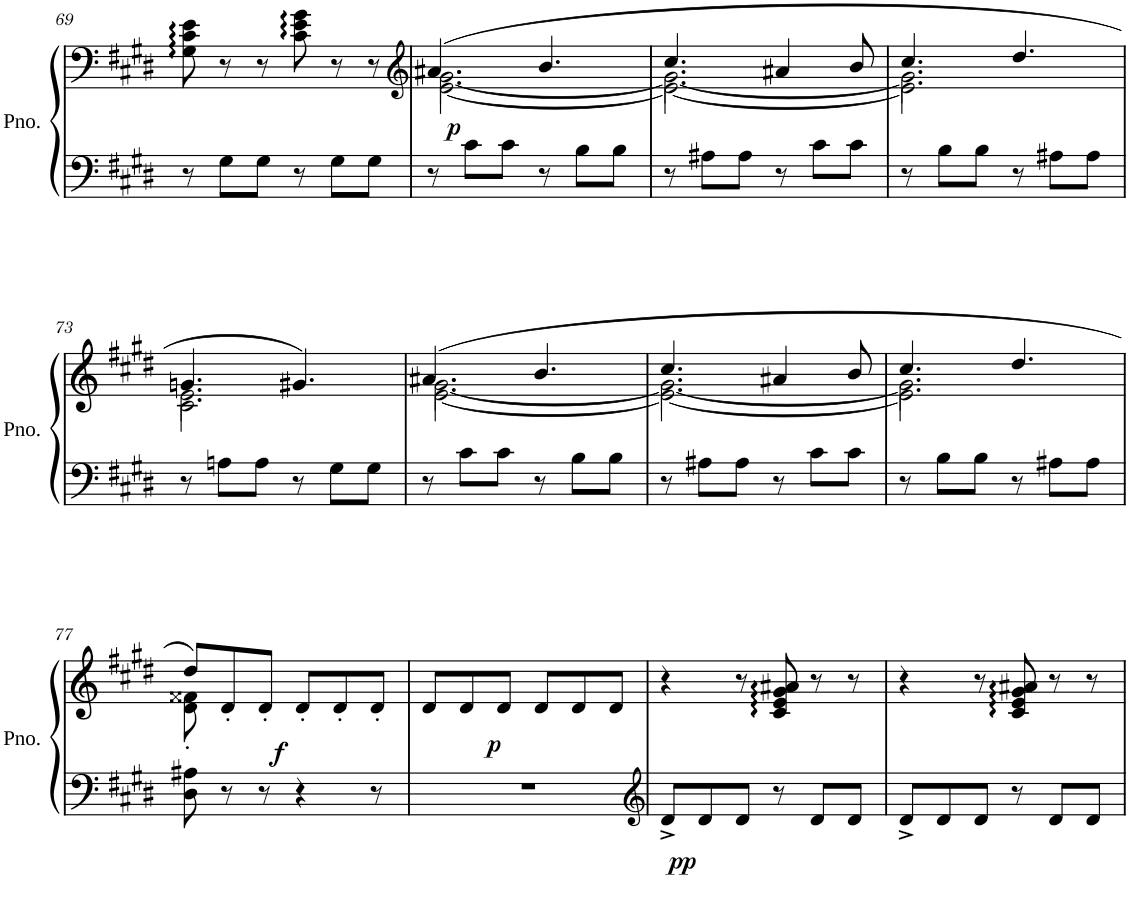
**kern	**kern	**dynam
*part1	*part1	*part1
*staff2	*staff1	*staff1/2
*I"Piano	*	*
*I'Pno.	*	*
!!LO:PB:g=z
*clefF4	*clefF4	*
*k[f#c#g#d#]	*k[f#c#g#d#]	*
*M6/8	*M6/8	*
=69	=69	=69
8r	8G#\ 8c#\ 8e\	.
8G#\L	8r	.
8G#\J	8r	.
8r	8c#\ 8e\ 8g#\	.
8G#\L	8r	.
8G#\J	8r	.
=70	=70	=70
*	*clefG2	*
*	*^	*
*	*	*^	*
!	!	!	!	!LO:DY:b
8r	(4.a#X/	[2.g#\	[<2.e\	p
8c#\L	.	.	.	.
8c#\J	.	.	.	.
8r	4.b/	.	.	.
8B\L	.	.	.	.
8B\J	.	.	.	.
=71	=71	=71	=71	=71
8r	4.cc#/	2.g#\_	2.e\_	.
8A#X\L	.	.	.	.
8A#\J	.	.	.	.
8r	4a#X/	.	.	.
8c#\L	.	.	.	.
8c#\J	8b/	.	.	.
=72	=72	=72	=72	=72
8r	4.cc#/	2.g#\]	2.e\]	.
8B\L	.	.	.	.
8B\J	.	.	.	.
8r	4.dd#/	.	.	.
8A#X\L	.	.	.	.
8A#\J	.	.	.	.
!!LO:LB:g=z	!!	!!
=73	=73	=73	=73	=73
8r	4.gn/	2.e\	2.c#\	.
8An\L	.	.	.	.
8A\J	.	.	.	.
8r	4.g#X/)	.	.	.
8G#\L	.	.	.	.
8G#\J	.	.	.	.
=74	=74	=74	=74	=74
8r	(4.a#X/	[2.g#\	[<2.e\	.
8c#\L	.	.	.	.
8c#\J	.	.	.	.
8r	4.b/	.	.	.
8B\L	.	.	.	.
8B\J	.	.	.	.
=75	=75	=75	=75	=75
8r	4.cc#/	2.g#\_	2.e\_	.
8A#X\L	.	.	.	.
8A#\J	.	.	.	.
8r	4a#X/	.	.	.
8c#\L	.	.	.	.
8c#\J	8b/	.	.	.
=76	=76	=76	=76	=76
8r	4.cc#/	2.g#\]	2.e\]	.
8B\L	.	.	.	.
8B\J	.	.	.	.
8r	4.dd#/	.	.	.
8A#X\L	.	.	.	.
8A#\J	.	.	.	.
*	*	*v	*v	*
!!LO:LB:g=z
=77	=77	=77	=77
!	!	!	!LO:DY:b
8D#\ 8A#X\	8dd#/L)	8d#\' 8f##X\'	f
8r	8d#'/	8ryy	.
8r	8d#'/J	2ryy	.
!	!	!	!LO:DY:b
4r	8d#'/L	.	p
.	8d#'/	.	.
8r	8d#'/J	.	.
*	*v	*v	*
=78	=78	=78
2.r	8d#/L	.
.	8d#/	.
.	8d#/J	.
.	8d#/L	.
.	8d#/	.
.	8d#/J	.
=79	=79	=79
*clefG2	*	*
!	!	!LO:DY:b=2
8d#^/L	4r	pp
8d#/	.	.
8d#/J	8r	.
8r	8c#/ 8e/ 8g#/ 8a#X/	.
8d#/L	8r	.
8d#/J	8r	.
=80	=80	=80
8d#^/L	4r	.
8d#/	.	.
8d#/J	8r	.
8r	8c#/ 8e/ 8g#/ 8a#X/	.
8d#/L	8r	.
8d#/J	8r	.
=	=	=
*-	*-	*-
